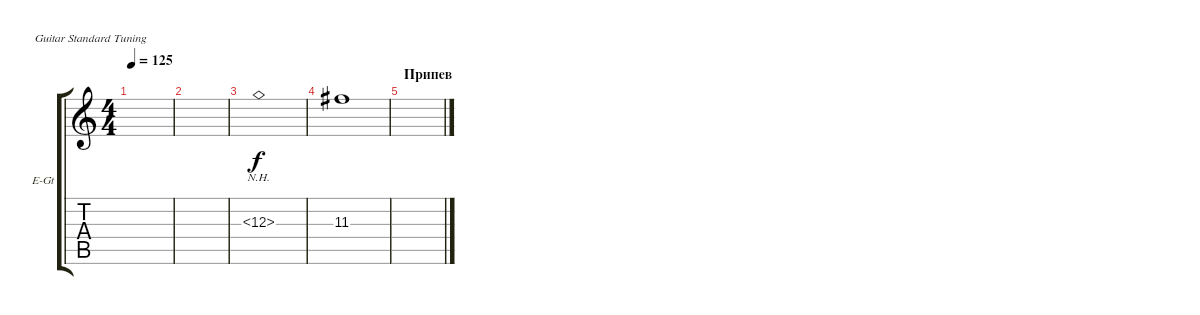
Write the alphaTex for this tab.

\defaultSystemsLayout 4
\bracketExtendMode groupsimilarinstruments
\firstSystemTrackNameOrientation horizontal
\otherSystemsTrackNameOrientation horizontal
\track ("Electric Guitar" "E-Gt") {instrument overdrivenguitar}
\staff {score tabs}
\tuning (E4 B3 G3 D3 A2 E2)
\ts (4 4)
\tempo 125
\clef g2
\ks c
|
|
12.3{nh}.1 |
11.3.1 |
\section ("" "Припев")
